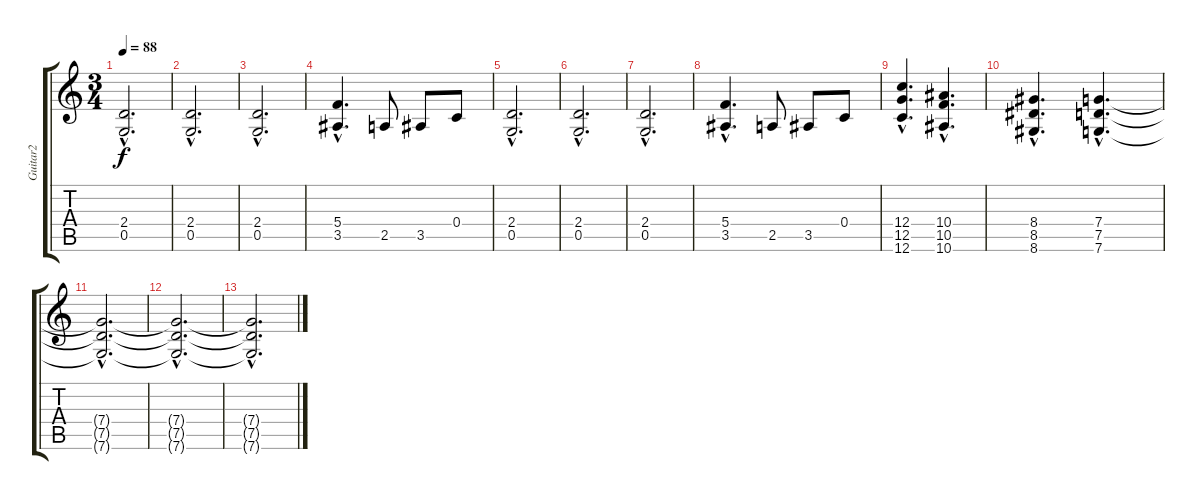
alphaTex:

\track ("Guitar2" "Guitar2") {instrument distortionguitar}
\staff {score tabs}
\tuning (D4 A3 F3 C3 G2 C2) {hide}
\ts (3 4)
\tempo 88
\clef g2
\ks c
(2.4{hac} 0.5{hac}).2{d dy f} |
(2.4{hac} 0.5{hac}).2{d} |
(2.4{hac} 0.5{hac}).2{d} |
(5.4{hac} 3.5{hac}).4{d} 2.5.8 3.5.8 0.4.8 |
(2.4{hac} 0.5{hac}).2{d} |
(2.4{hac} 0.5{hac}).2{d} |
(2.4{hac} 0.5{hac}).2{d} |
(5.4{hac} 3.5{hac}).4{d} 2.5.8 3.5.8 0.4.8 |
(12.4{hac} 12.5{hac} 12.6{hac}).4{d} (10.4{hac} 10.5{hac} 10.6{hac}).4{d} |
(8.4{hac} 8.5{hac} 8.6{hac}).4{d} (7.4{hac} 7.5{hac} 7.6{hac}).4{d} |
(7.4{hac t} 7.5{hac t} 7.6{hac t}).2{d} |
(7.4{hac t} 7.5{hac t} 7.6{hac t}).2{d} |
(7.4{hac t} 7.5{hac t} 7.6{hac t}).2{d}
